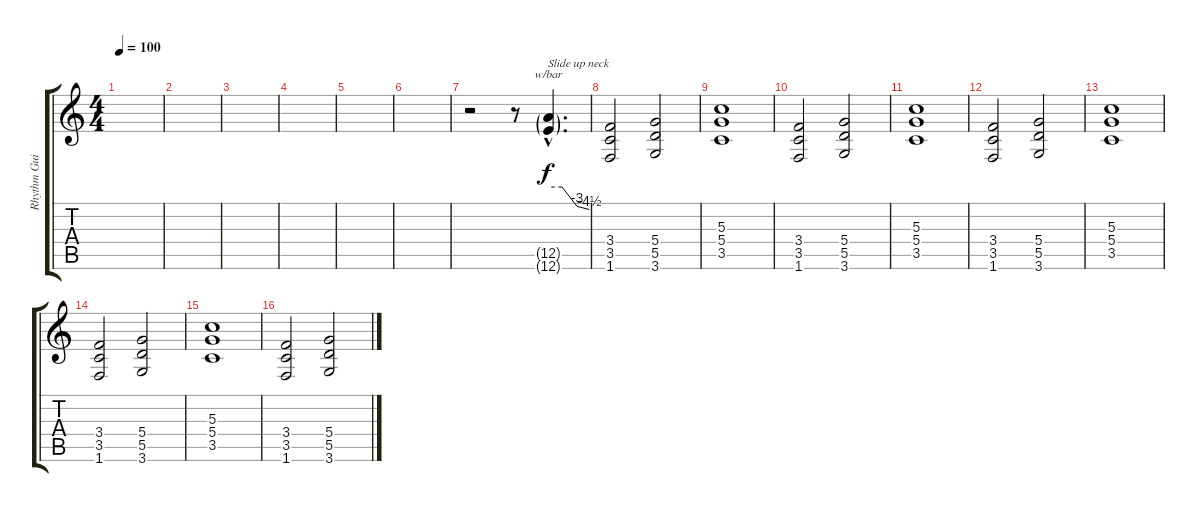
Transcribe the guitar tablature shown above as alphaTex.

\track ("Rhythm Guitar" "Rhythm Gui") {instrument distortionguitar}
\staff {score tabs}
\tuning (E4 B3 G3 D3 A2 E2) {hide}
\ts (4 4)
\tempo 100
\clef g2
\ks c
|
|
|
|
|
|
r.2 r.8 (12.5{g hac} 12.6{g hac}).4{d tbe (custom default 0 0 20 0 42 -12 60 -18) txt "Slide up neck"} |
\section ("" "")
(3.4 3.5 1.6).2{dy f} (5.4 5.5 3.6).2 |
(5.3 5.4 3.5).1 |
(3.4 3.5 1.6).2 (5.4 5.5 3.6).2 |
(5.3 5.4 3.5).1 |
(3.4 3.5 1.6).2 (5.4 5.5 3.6).2 |
(5.3 5.4 3.5).1 |
(3.4 3.5 1.6).2 (5.4 5.5 3.6).2 |
(5.3 5.4 3.5).1 |
(3.4 3.5 1.6).2 (5.4 5.5 3.6).2
